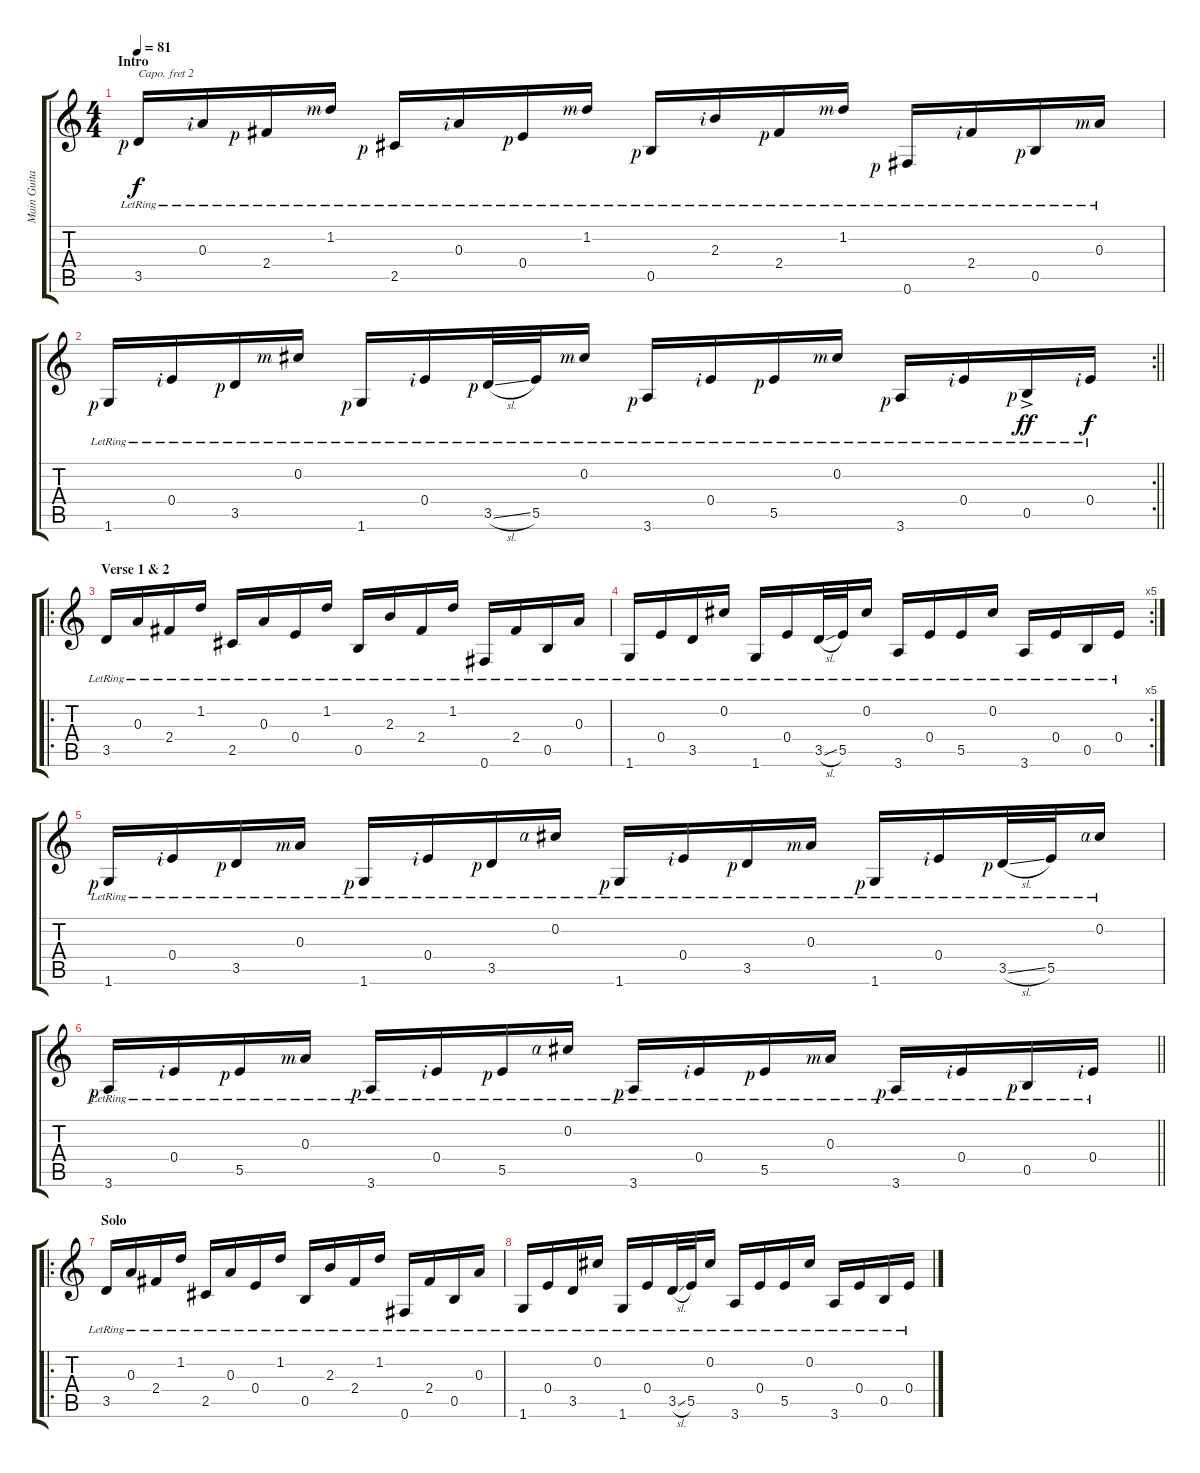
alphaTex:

\track ("Main Guitar" "Main Guita") {instrument acousticguitarsteel}
\staff {score tabs}
\capo 2
\tuning (E4 B3 G3 D3 A2 E2) {hide}
\ts (4 4)
\section ("" "Intro")
\tempo 81
\clef g2
\ks c
3.5{lr rf 1}.16{dy f instrument acousticguitarsteel} 0.3{lr rf 2}.16 2.4{lr rf 1}.16 1.2{lr rf 3}.16 2.5{lr rf 1}.16 0.3{lr rf 2}.16 0.4{lr rf 1}.16 1.2{lr rf 3}.16 0.5{lr rf 1}.16 2.3{lr rf 2}.16 2.4{lr rf 1}.16 1.2{lr rf 3}.16 0.6{lr rf 1}.16 2.4{lr rf 2}.16 0.5{lr rf 1}.16 0.3{lr rf 3}.16 |
\rc 2
\barLineRight lightlight
1.6{lr rf 1}.16 0.4{lr rf 2}.16 3.5{lr rf 1}.16 0.2{lr rf 3}.16 1.6{lr rf 1}.16 0.4{lr rf 2}.16 3.5{sl lr rf 1}.32 5.5{lr}.32 0.2{lr rf 3}.16 3.6{lr rf 1}.16 0.4{lr rf 2}.16 5.5{lr rf 1}.16 0.2{lr rf 3}.16 3.6{lr rf 1}.16 0.4{lr rf 2}.16 0.5{ac lr rf 1}.16{dy ff} 0.4{lr rf 2}.16{dy f} |
\ro
\section ("" "Verse 1 & 2")
3.5{lr}.16 0.3{lr}.16 2.4{lr}.16 1.2{lr}.16 2.5{lr}.16 0.3{lr}.16 0.4{lr}.16 1.2{lr}.16 0.5{lr}.16 2.3{lr}.16 2.4{lr}.16 1.2{lr}.16 0.6{lr}.16 2.4{lr}.16 0.5{lr}.16 0.3{lr}.16 |
\rc 5
1.6{lr}.16 0.4{lr}.16 3.5{lr}.16 0.2{lr}.16 1.6{lr}.16 0.4{lr}.16 3.5{sl lr}.32 5.5{lr}.32 0.2{lr}.16 3.6{lr}.16 0.4{lr}.16 5.5{lr}.16 0.2{lr}.16 3.6{lr}.16 0.4{lr}.16 0.5{lr}.16 0.4{lr}.16 |
1.6{lr rf 1}.16 0.4{lr rf 2}.16 3.5{lr rf 1}.16 0.3{lr rf 3}.16 1.6{lr rf 1}.16 0.4{lr rf 2}.16 3.5{lr rf 1}.16 0.2{lr rf 4}.16 1.6{lr rf 1}.16 0.4{lr rf 2}.16 3.5{lr rf 1}.16 0.3{lr rf 3}.16 1.6{lr rf 1}.16 0.4{lr rf 2}.16 3.5{sl lr rf 1}.32 5.5{lr}.32 0.2{lr rf 4}.16 |
\barLineRight lightlight
3.6{lr rf 1}.16 0.4{lr rf 2}.16 5.5{lr rf 1}.16 0.3{lr rf 3}.16 3.6{lr rf 1}.16 0.4{lr rf 2}.16 5.5{lr rf 1}.16 0.2{lr rf 4}.16 3.6{lr rf 1}.16 0.4{lr rf 2}.16 5.5{lr rf 1}.16 0.3{lr rf 3}.16 3.6{lr rf 1}.16 0.4{lr rf 2}.16 0.5{lr rf 1}.16 0.4{lr rf 2}.16 |
\ro
\section ("" "Solo")
3.5{lr}.16 0.3{lr}.16 2.4{lr}.16 1.2{lr}.16 2.5{lr}.16 0.3{lr}.16 0.4{lr}.16 1.2{lr}.16 0.5{lr}.16 2.3{lr}.16 2.4{lr}.16 1.2{lr}.16 0.6{lr}.16 2.4{lr}.16 0.5{lr}.16 0.3{lr}.16 |
1.6{lr}.16 0.4{lr}.16 3.5{lr}.16 0.2{lr}.16 1.6{lr}.16 0.4{lr}.16 3.5{sl lr}.32 5.5{lr}.32 0.2{lr}.16 3.6{lr}.16 0.4{lr}.16 5.5{lr}.16 0.2{lr}.16 3.6{lr}.16 0.4{lr}.16 0.5{lr}.16 0.4{lr}.16
